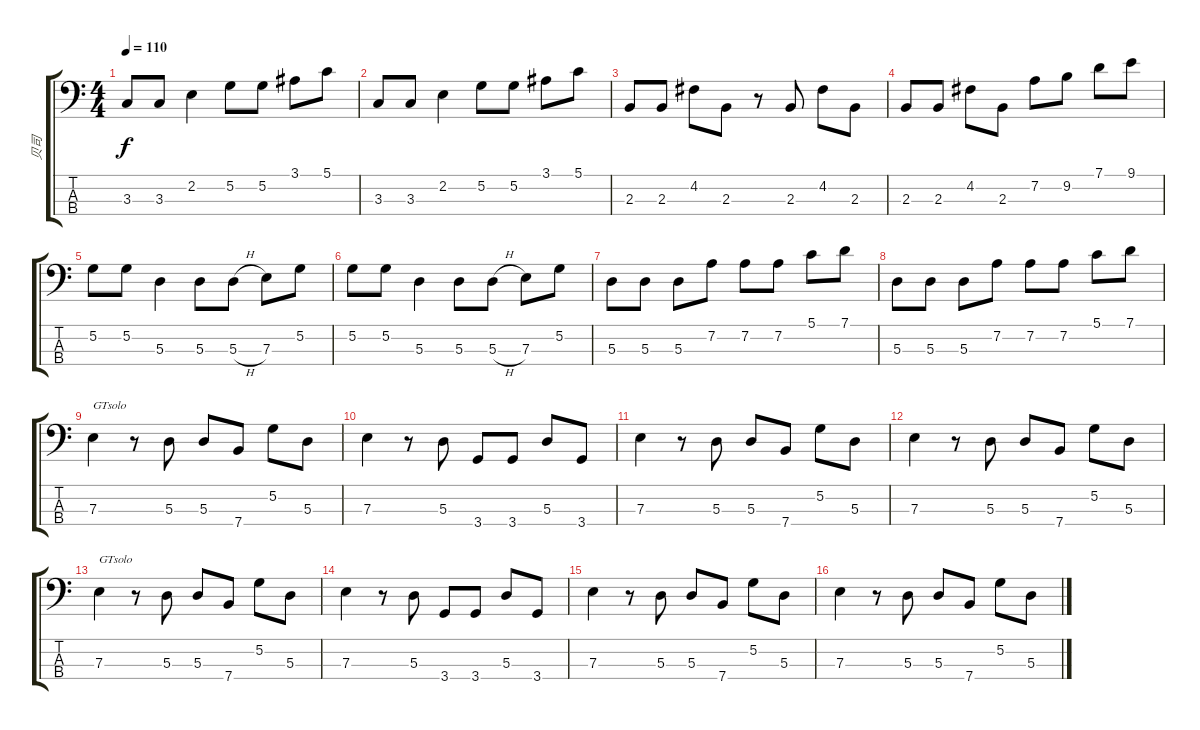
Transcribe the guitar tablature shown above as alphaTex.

\track ("贝司" "贝司") {instrument electricbassfinger}
\staff {score tabs}
\tuning (G2 D2 A1 E1) {hide}
\ts (4 4)
\tempo 110
\clef f4
\ks c
3.3.8{dy f} 3.3.8 2.2.4 5.2.8 5.2.8 3.1.8 5.1.8 |
3.3.8 3.3.8 2.2.4 5.2.8 5.2.8 3.1.8 5.1.8 |
2.3.8 2.3.8 4.2.8 2.3.8 r.8 2.3.8 4.2.8 2.3.8 |
2.3.8 2.3.8 4.2.8 2.3.8 7.2.8 9.2.8 7.1.8 9.1.8 |
5.2.8 5.2.8 5.3.4 5.3.8 5.3{h}.8 7.3.8 5.2.8 |
5.2.8 5.2.8 5.3.4 5.3.8 5.3{h}.8 7.3.8 5.2.8 |
5.3.8 5.3.8 5.3.8 7.2.8 7.2.8 7.2.8 5.1.8 7.1.8 |
5.3.8 5.3.8 5.3.8 7.2.8 7.2.8 7.2.8 5.1.8 7.1.8 |
7.3.4{txt "GTsolo"} r.8 5.3.8 5.3.8 7.4.8 5.2.8 5.3.8 |
7.3.4 r.8 5.3.8 3.4.8 3.4.8 5.3.8 3.4.8 |
7.3.4 r.8 5.3.8 5.3.8 7.4.8 5.2.8 5.3.8 |
7.3.4 r.8 5.3.8 5.3.8 7.4.8 5.2.8 5.3.8 |
7.3.4{txt "GTsolo"} r.8 5.3.8 5.3.8 7.4.8 5.2.8 5.3.8 |
7.3.4 r.8 5.3.8 3.4.8 3.4.8 5.3.8 3.4.8 |
7.3.4 r.8 5.3.8 5.3.8 7.4.8 5.2.8 5.3.8 |
7.3.4 r.8 5.3.8 5.3.8 7.4.8 5.2.8 5.3.8
